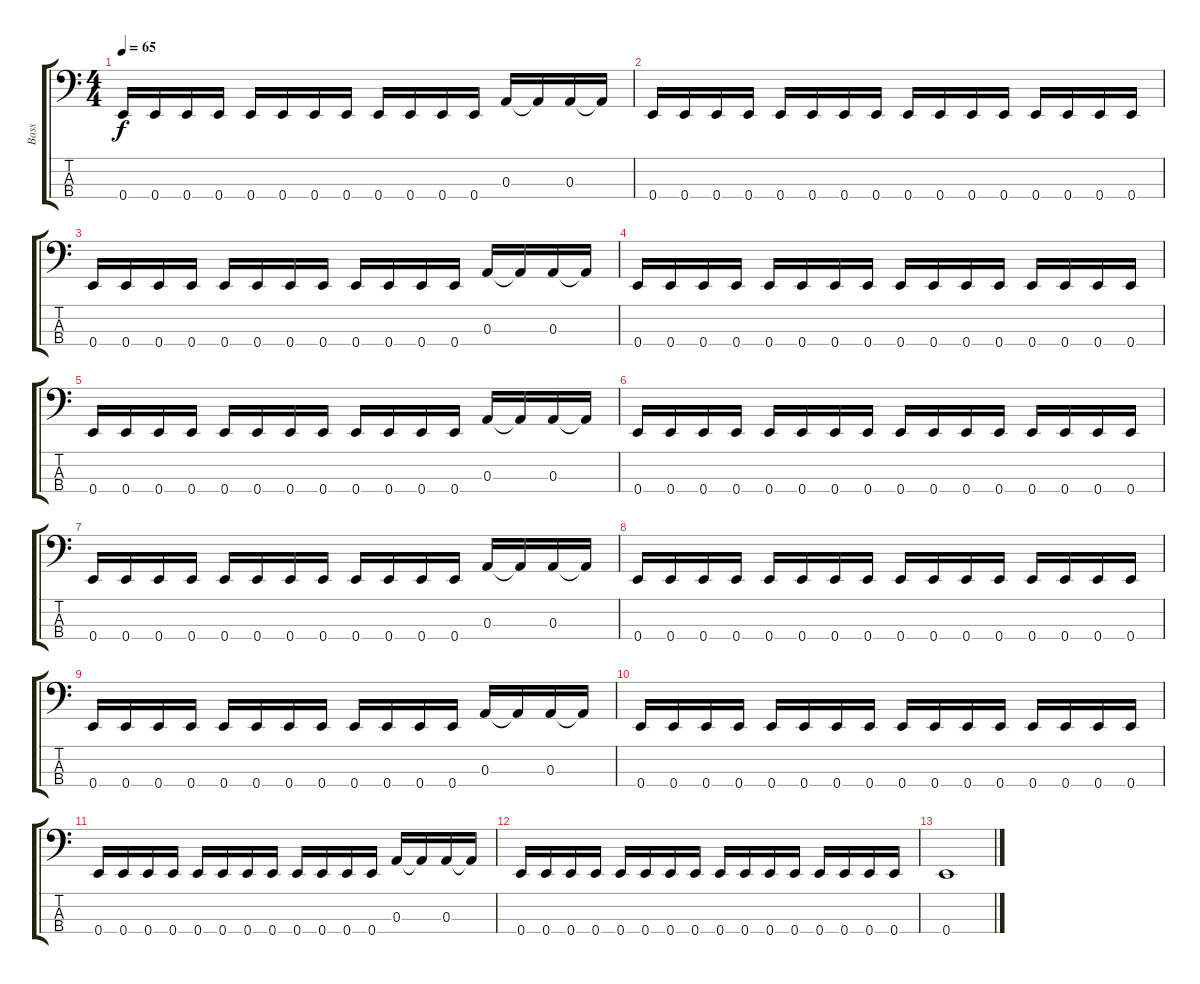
\track ("Bass" "Bass") {instrument electricbassfinger}
\staff {score tabs}
\tuning (G2 D2 A1 E1) {hide}
\ts (4 4)
\tempo 65
\clef f4
\ks c
0.4.16{dy f} 0.4.16 0.4.16 0.4.16 0.4.16 0.4.16 0.4.16 0.4.16 0.4.16 0.4.16 0.4.16 0.4.16 0.3.16 0.3{t}.16 0.3.16 0.3{t}.16 |
0.4.16 0.4.16 0.4.16 0.4.16 0.4.16 0.4.16 0.4.16 0.4.16 0.4.16 0.4.16 0.4.16 0.4.16 0.4.16 0.4.16 0.4.16 0.4.16 |
0.4.16 0.4.16 0.4.16 0.4.16 0.4.16 0.4.16 0.4.16 0.4.16 0.4.16 0.4.16 0.4.16 0.4.16 0.3.16 0.3{t}.16 0.3.16 0.3{t}.16 |
0.4.16 0.4.16 0.4.16 0.4.16 0.4.16 0.4.16 0.4.16 0.4.16 0.4.16 0.4.16 0.4.16 0.4.16 0.4.16 0.4.16 0.4.16 0.4.16 |
0.4.16 0.4.16 0.4.16 0.4.16 0.4.16 0.4.16 0.4.16 0.4.16 0.4.16 0.4.16 0.4.16 0.4.16 0.3.16 0.3{t}.16 0.3.16 0.3{t}.16 |
0.4.16 0.4.16 0.4.16 0.4.16 0.4.16 0.4.16 0.4.16 0.4.16 0.4.16 0.4.16 0.4.16 0.4.16 0.4.16 0.4.16 0.4.16 0.4.16 |
0.4.16 0.4.16 0.4.16 0.4.16 0.4.16 0.4.16 0.4.16 0.4.16 0.4.16 0.4.16 0.4.16 0.4.16 0.3.16 0.3{t}.16 0.3.16 0.3{t}.16 |
0.4.16 0.4.16 0.4.16 0.4.16 0.4.16 0.4.16 0.4.16 0.4.16 0.4.16 0.4.16 0.4.16 0.4.16 0.4.16 0.4.16 0.4.16 0.4.16 |
0.4.16 0.4.16 0.4.16 0.4.16 0.4.16 0.4.16 0.4.16 0.4.16 0.4.16 0.4.16 0.4.16 0.4.16 0.3.16 0.3{t}.16 0.3.16 0.3{t}.16 |
0.4.16 0.4.16 0.4.16 0.4.16 0.4.16 0.4.16 0.4.16 0.4.16 0.4.16 0.4.16 0.4.16 0.4.16 0.4.16 0.4.16 0.4.16 0.4.16 |
0.4.16 0.4.16 0.4.16 0.4.16 0.4.16 0.4.16 0.4.16 0.4.16 0.4.16 0.4.16 0.4.16 0.4.16 0.3.16 0.3{t}.16 0.3.16 0.3{t}.16 |
0.4.16 0.4.16 0.4.16 0.4.16 0.4.16 0.4.16 0.4.16 0.4.16 0.4.16 0.4.16 0.4.16 0.4.16 0.4.16 0.4.16 0.4.16 0.4.16 |
0.4.1
